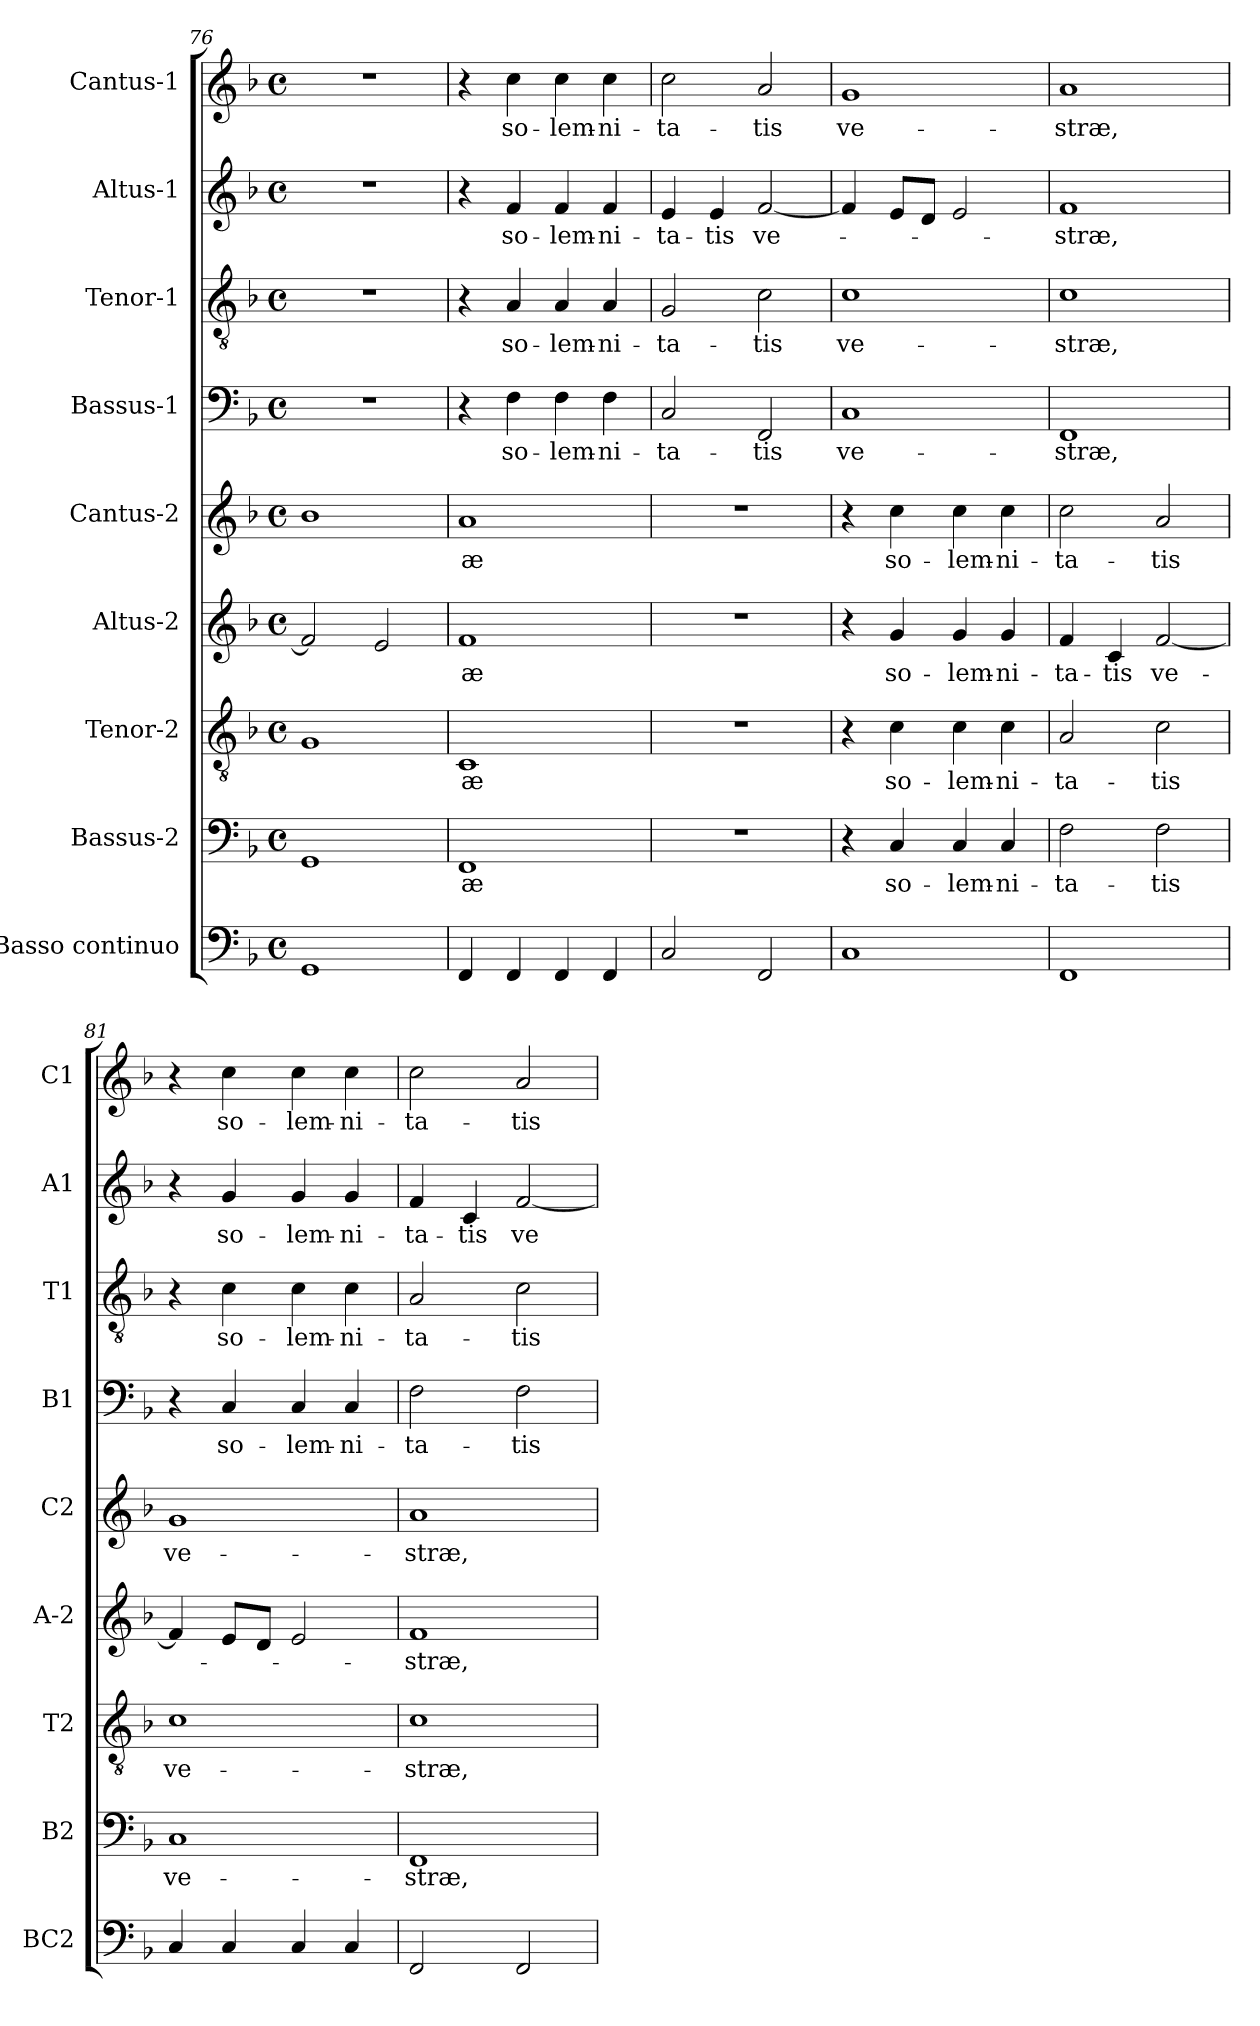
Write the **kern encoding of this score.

**kern	**kern	**text	**kern	**text	**kern	**text	**kern	**text	**kern	**text	**kern	**text	**kern	**text	**kern	**text
*part9	*part8	*part8	*part7	*part7	*part6	*part6	*part5	*part5	*part4	*part4	*part3	*part3	*part2	*part2	*part1	*part1
*staff9	*staff8	*staff8	*staff7	*staff7	*staff6	*staff6	*staff5	*staff5	*staff4	*staff4	*staff3	*staff3	*staff2	*staff2	*staff1	*staff1
*I"Basso continuo	*I"Bassus-2	*	*I"Tenor-2	*	*I"Altus-2	*	*I"Cantus-2	*	*I"Bassus-1	*	*I"Tenor-1	*	*I"Altus-1	*	*I"Cantus-1	*
*I'BC2	*I'B2	*	*I'T2	*	*I'A-2	*	*I'C2	*	*I'B1	*	*I'T1	*	*I'A1	*	*I'C1	*
*clefF4	*clefF4	*	*clefGv2	*	*clefG2	*	*clefG2	*	*clefF4	*	*clefGv2	*	*clefG2	*	*clefG2	*
*k[b-]	*k[b-]	*	*k[b-]	*	*k[b-]	*	*k[b-]	*	*k[b-]	*	*k[b-]	*	*k[b-]	*	*k[b-]	*
*F:	*F:	*	*F:	*	*F:	*	*F:	*	*F:	*	*F:	*	*F:	*	*F:	*
*M4/4	*M4/4	*	*M4/4	*	*M4/4	*	*M4/4	*	*M4/4	*	*M4/4	*	*M4/4	*	*M4/4	*
*met(c)	*met(c)	*	*met(c)	*	*met(c)	*	*met(c)	*	*met(c)	*	*met(c)	*	*met(c)	*	*met(c)	*
=76	=76	=76	=76	=76	=76	=76	=76	=76	=76	=76	=76	=76	=76	=76	=76	=76
1GG	1GG	.	1G	.	2f/]	.	1b-	.	1r	.	1r	.	1r	.	1r	.
.	.	.	.	.	2e/	.	.	.	.	.	.	.	.	.	.	.
=77	=77	=77	=77	=77	=77	=77	=77	=77	=77	=77	=77	=77	=77	=77	=77	=77
!	!	!LO:LY:b	!	!LO:LY:b	!	!LO:LY:b	!	!LO:LY:b	!	!	!	!	!	!	!	!
4FF/	1FF	-æ	1C	-æ	1f	-æ	1a	-æ	4r	.	4r	.	4r	.	4r	.
!	!	!	!	!	!	!	!	!	!	!LO:LY:b	!	!LO:LY:b	!	!LO:LY:b	!	!LO:LY:b
4FF/	.	.	.	.	.	.	.	.	4F\	so-	4A/	so-	4f/	so-	4cc\	so-
!	!	!	!	!	!	!	!	!	!	!LO:LY:b	!	!LO:LY:b	!	!LO:LY:b	!	!LO:LY:b
4FF/	.	.	.	.	.	.	.	.	4F\	-lem-	4A/	-lem-	4f/	-lem-	4cc\	-lem-
!	!	!	!	!	!	!	!	!	!	!LO:LY:b	!	!LO:LY:b	!	!LO:LY:b	!	!LO:LY:b
4FF/	.	.	.	.	.	.	.	.	4F\	-ni-	4A/	-ni-	4f/	-ni-	4cc\	-ni-
=78	=78	=78	=78	=78	=78	=78	=78	=78	=78	=78	=78	=78	=78	=78	=78	=78
!	!	!	!	!	!	!	!	!	!	!LO:LY:b	!	!LO:LY:b	!	!LO:LY:b	!	!LO:LY:b
2C/	1r	.	1r	.	1r	.	1r	.	2C/	-ta-	2G/	-ta-	4e/	-ta-	2cc\	-ta-
!	!	!	!	!	!	!	!	!	!	!	!	!	!	!LO:LY:b	!	!
.	.	.	.	.	.	.	.	.	.	.	.	.	4e/	-tis	.	.
!	!	!	!	!	!	!	!	!	!	!LO:LY:b	!	!LO:LY:b	!	!LO:LY:b	!	!LO:LY:b
2FF/	.	.	.	.	.	.	.	.	2FF/	-tis	2c\	-tis	[2f/	ve-	2a/	-tis
=79	=79	=79	=79	=79	=79	=79	=79	=79	=79	=79	=79	=79	=79	=79	=79	=79
!	!	!	!	!	!	!	!	!	!	!LO:LY:b	!	!LO:LY:b	!	!	!	!LO:LY:b
1C	4r	.	4r	.	4r	.	4r	.	1C	ve-	1c	ve-	4f/]	.	1g	ve-
!	!	!LO:LY:b	!	!LO:LY:b	!	!LO:LY:b	!	!LO:LY:b	!	!	!	!	!	!	!	!
.	4C/	so-	4c\	so-	4g/	so-	4cc\	so-	.	.	.	.	8e/L	.	.	.
.	.	.	.	.	.	.	.	.	.	.	.	.	8d/J	.	.	.
!	!	!LO:LY:b	!	!LO:LY:b	!	!LO:LY:b	!	!LO:LY:b	!	!	!	!	!	!	!	!
.	4C/	-lem-	4c\	-lem-	4g/	-lem-	4cc\	-lem-	.	.	.	.	2e/	.	.	.
!	!	!LO:LY:b	!	!LO:LY:b	!	!LO:LY:b	!	!LO:LY:b	!	!	!	!	!	!	!	!
.	4C/	-ni-	4c\	-ni-	4g/	-ni-	4cc\	-ni-	.	.	.	.	.	.	.	.
!!LO:LB:g=z
=80	=80	=80	=80	=80	=80	=80	=80	=80	=80	=80	=80	=80	=80	=80	=80	=80
!	!	!LO:LY:b	!	!LO:LY:b	!	!LO:LY:b	!	!LO:LY:b	!	!LO:LY:b	!	!LO:LY:b	!	!LO:LY:b	!	!LO:LY:b
1FF	2F\	-ta-	2A/	-ta-	4f/	-ta-	2cc\	-ta-	1FF	-stræ,	1c	-stræ,	1f	-stræ,	1a	-stræ,
!	!	!	!	!	!	!LO:LY:b	!	!	!	!	!	!	!	!	!	!
.	.	.	.	.	4c/	-tis	.	.	.	.	.	.	.	.	.	.
!	!	!LO:LY:b	!	!LO:LY:b	!	!LO:LY:b	!	!LO:LY:b	!	!	!	!	!	!	!	!
.	2F\	-tis	2c\	-tis	[2f/	ve-	2a/	-tis	.	.	.	.	.	.	.	.
=81	=81	=81	=81	=81	=81	=81	=81	=81	=81	=81	=81	=81	=81	=81	=81	=81
!	!	!LO:LY:b	!	!LO:LY:b	!	!	!	!LO:LY:b	!	!	!	!	!	!	!	!
4C/	1C	ve-	1c	ve-	4f/]	.	1g	ve-	4r	.	4r	.	4r	.	4r	.
!	!	!	!	!	!	!	!	!	!	!LO:LY:b	!	!LO:LY:b	!	!LO:LY:b	!	!LO:LY:b
4C/	.	.	.	.	8e/L	.	.	.	4C/	so-	4c\	so-	4g/	so-	4cc\	so-
.	.	.	.	.	8d/J	.	.	.	.	.	.	.	.	.	.	.
!	!	!	!	!	!	!	!	!	!	!LO:LY:b	!	!LO:LY:b	!	!LO:LY:b	!	!LO:LY:b
4C/	.	.	.	.	2e/	.	.	.	4C/	-lem-	4c\	-lem-	4g/	-lem-	4cc\	-lem-
!	!	!	!	!	!	!	!	!	!	!LO:LY:b	!	!LO:LY:b	!	!LO:LY:b	!	!LO:LY:b
4C/	.	.	.	.	.	.	.	.	4C/	-ni-	4c\	-ni-	4g/	-ni-	4cc\	-ni-
=82	=82	=82	=82	=82	=82	=82	=82	=82	=82	=82	=82	=82	=82	=82	=82	=82
!	!	!LO:LY:b	!	!LO:LY:b	!	!LO:LY:b	!	!LO:LY:b	!	!LO:LY:b	!	!LO:LY:b	!	!LO:LY:b	!	!LO:LY:b
2FF/	1FF	-stræ,	1c	-stræ,	1f	-stræ,	1a	-stræ,	2F\	-ta-	2A/	-ta-	4f/	-ta-	2cc\	-ta-
!	!	!	!	!	!	!	!	!	!	!	!	!	!	!LO:LY:b	!	!
.	.	.	.	.	.	.	.	.	.	.	.	.	4c/	-tis	.	.
!	!	!	!	!	!	!	!	!	!	!LO:LY:b	!	!LO:LY:b	!	!LO:LY:b	!	!LO:LY:b
2FF/	.	.	.	.	.	.	.	.	2F\	-tis	2c\	-tis	[2f/	ve-	2a/	-tis
=	=	=	=	=	=	=	=	=	=	=	=	=	=	=	=	=
*-	*-	*-	*-	*-	*-	*-	*-	*-	*-	*-	*-	*-	*-	*-	*-	*-
